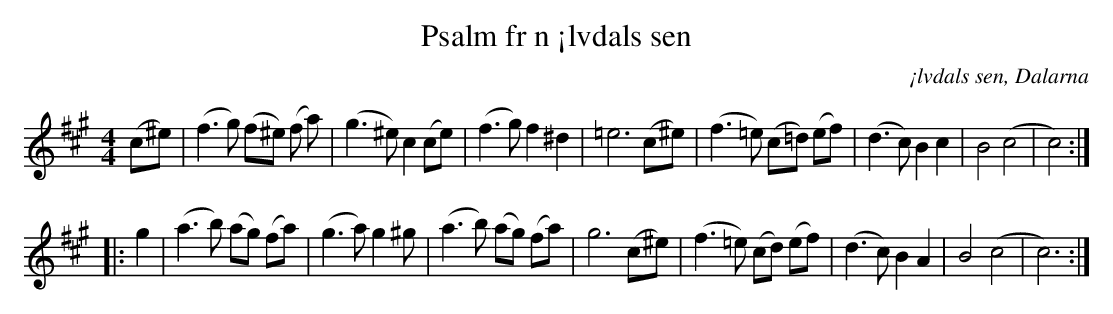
X:1
T:Psalm fr n ¡lvdals sen
O:¡lvdals sen, Dalarna
M:4/4
L:1/8
K:A
 (c^e) | (f3 g) (f^e) (f a) | (g3 ^e) c2 (ce) | (f3 g) f2 ^d2 | =e6 (c^e) | (f3=e) (c=d) (ef) | (d3c) B2 c2 | B4(c4 | c4) :|]
|: g2 | (a3b) (ag) (fa) | (g3a) g2 ^g | (a3 b) (ag) (fa) | g6 (c^e) | (f3 =e) (cd) (ef) | (d3 c) B2 A2 | B4 (c4| c6) :|]
